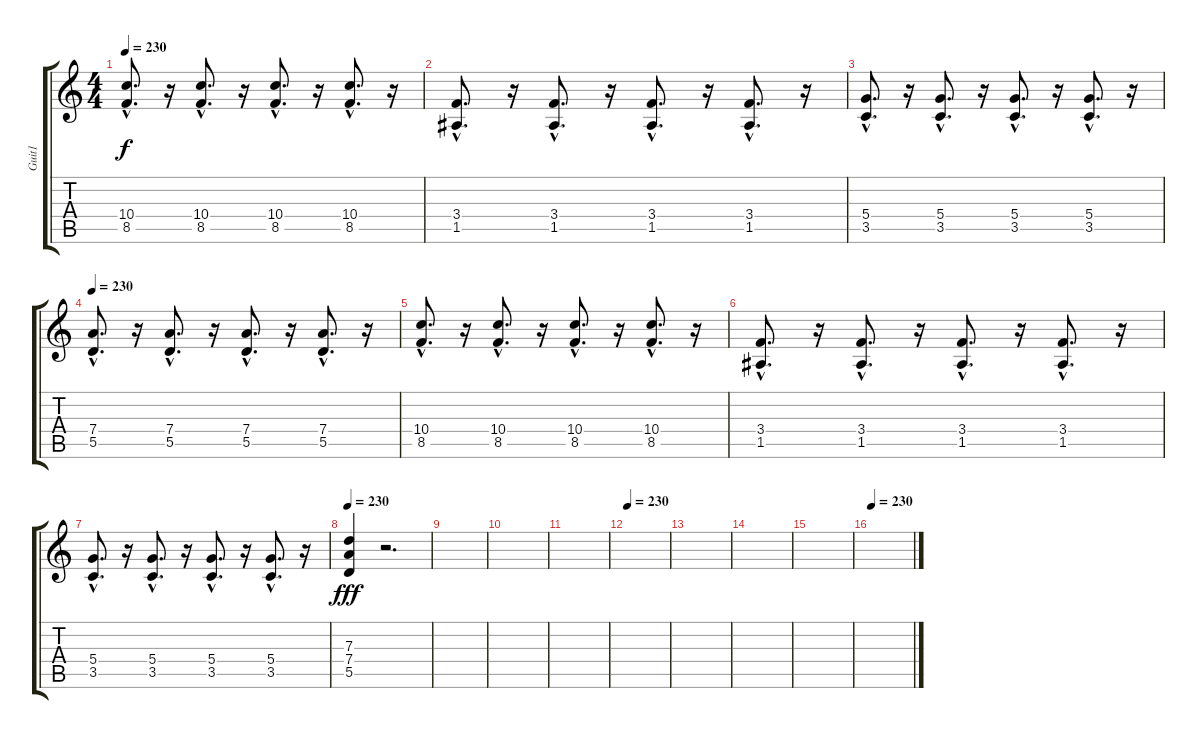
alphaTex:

\track ("Guit1" "Guit1") {instrument electricguitarclean}
\staff {score tabs}
\tuning (E4 B3 G3 D3 A2 E2) {hide}
\ts (4 4)
\tempo 230
\clef g2
\ks c
(10.4{hac} 8.5{hac}).8{d dy f} r.16 (10.4{hac} 8.5{hac}).8{d} r.16 (10.4{hac} 8.5{hac}).8{d} r.16 (10.4{hac} 8.5{hac}).8{d} r.16 |
(3.4{hac} 1.5{hac}).8{d} r.16 (3.4{hac} 1.5{hac}).8{d} r.16 (3.4{hac} 1.5{hac}).8{d} r.16 (3.4{hac} 1.5{hac}).8{d} r.16 |
(5.4{hac} 3.5{hac}).8{d} r.16 (5.4{hac} 3.5{hac}).8{d} r.16 (5.4{hac} 3.5{hac}).8{d} r.16 (5.4{hac} 3.5{hac}).8{d} r.16 |
\tempo 230
(7.4{hac} 5.5{hac}).8{d instrument overdrivenguitar} r.16 (7.4{hac} 5.5{hac}).8{d} r.16 (7.4{hac} 5.5{hac}).8{d} r.16 (7.4{hac} 5.5{hac}).8{d} r.16 |
(10.4{hac} 8.5{hac}).8{d} r.16 (10.4{hac} 8.5{hac}).8{d} r.16 (10.4{hac} 8.5{hac}).8{d} r.16 (10.4{hac} 8.5{hac}).8{d} r.16 |
(3.4{hac} 1.5{hac}).8{d} r.16 (3.4{hac} 1.5{hac}).8{d} r.16 (3.4{hac} 1.5{hac}).8{d} r.16 (3.4{hac} 1.5{hac}).8{d} r.16 |
(5.4{hac} 3.5{hac}).8{d} r.16 (5.4{hac} 3.5{hac}).8{d} r.16 (5.4{hac} 3.5{hac}).8{d} r.16 (5.4{hac} 3.5{hac}).8{d} r.16 |
\tempo 230
(7.3 7.4 5.5).4{dy fff} r.2{d} |
|
|
|
\tempo 230
|
|
|
|
\tempo 230
